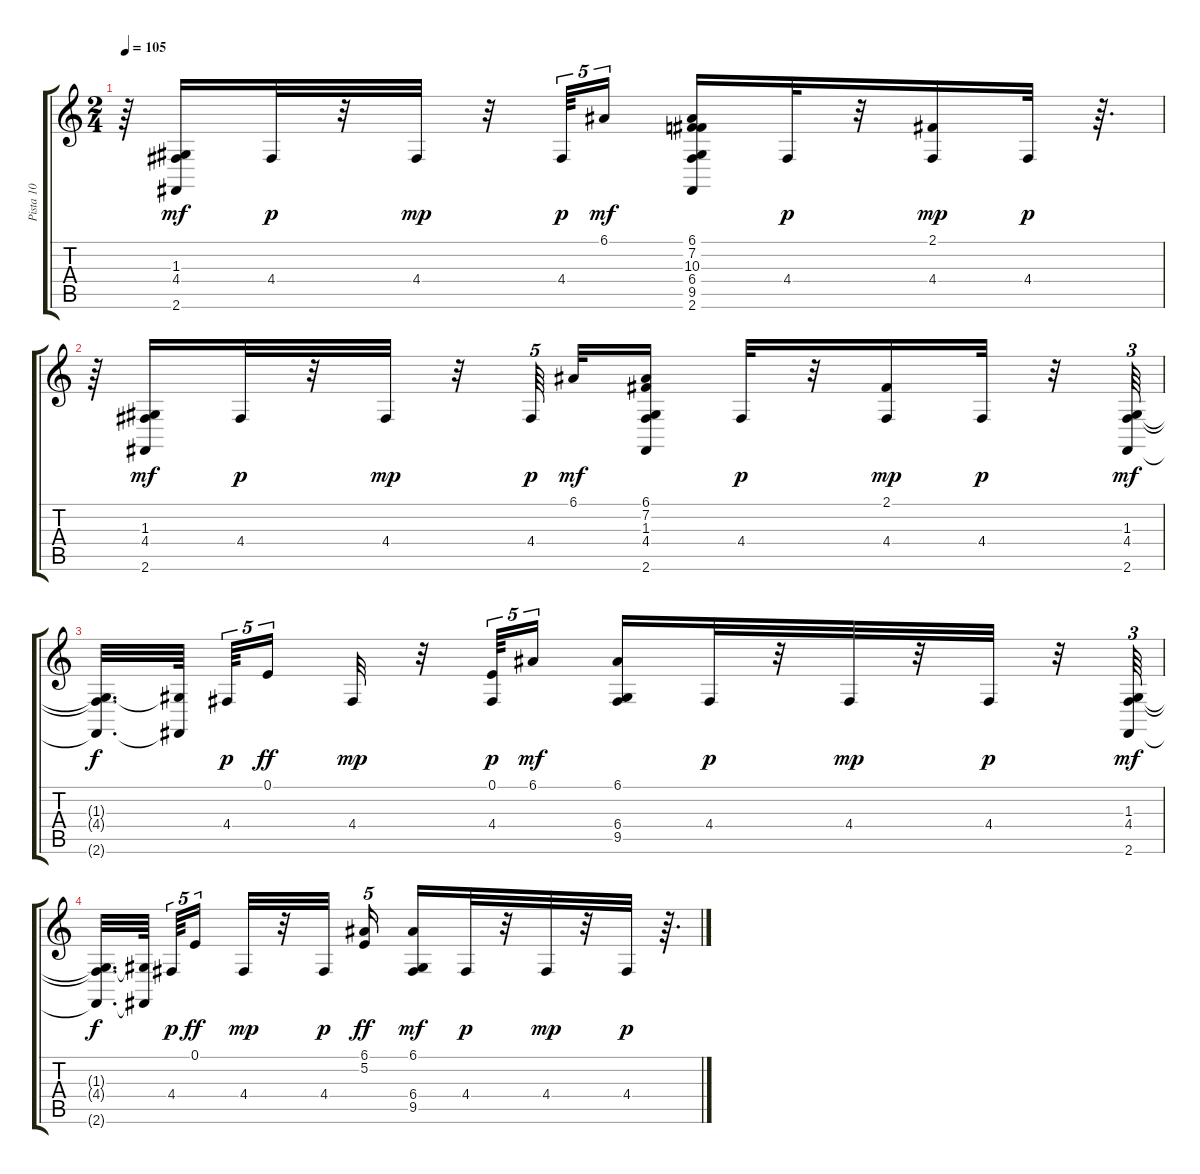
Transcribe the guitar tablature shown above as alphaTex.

\track ("Pista 10" "Pista 10") {instrument drawbarorgan}
\staff {score tabs}
\tuning (E4 B3 G3 D3 A2 E2) {hide}
\ts (2 4)
\tempo 105
\clef g2
\ks c
r.64{dy p} (1.3 4.4 2.6).16{dy mf} 4.4.32{dy p} r.32 4.4.32{dy mp} r.32 4.4.64{tu (5 4) dy p} 6.1.16{tu (5 4) dy mf} (6.1 7.2 10.3 6.4 9.5 2.6).16 4.4.32{dy p} r.32 (2.1 4.4).16{dy mp} 4.4.32{dy p} r.64{d} |
r.64 (1.3 4.4 2.6).16{dy mf} 4.4.32{dy p} r.32 4.4.32{dy mp} r.32 4.4.64{tu (5 4) dy p beam splitsecondary} 6.1.32{dy mf} (6.1 7.2 1.3 4.4 2.6).16 4.4.32{dy p} r.32 (2.1 4.4).16{dy mp} 4.4.32{dy p} r.32 (1.3 4.4 2.6).64{tu (3 2) dy mf} |
(1.3{t} 4.4{t} 2.6{t}).32{d dy f} (1.3{t} 2.6{t}).64{beam splitsecondary} 4.4.64{tu (5 4) dy p} 0.1.16{tu (5 4) dy ff beam splitsecondary} 4.4.32{dy mp} r.32 (0.1 4.4).64{tu (5 4) dy p} 6.1.16{tu (5 4) dy mf} (6.1 6.4 9.5).16 4.4.32{dy p} r.32 4.4.32{dy mp} r.32 4.4.32{dy p} r.32 (1.3 4.4 2.6).64{tu (3 2) dy mf} |
(1.3{t} 4.4{t} 2.6{t}).32{d dy f} (1.3{t} 2.6{t}).64{beam splitsecondary} 4.4.64{tu (5 4) dy p} 0.1.16{tu (5 4) dy ff beam splitsecondary} 4.4.32{dy mp} r.32 4.4.32{dy p} (6.1 5.2).16{tu (5 4) dy ff} (6.1 6.4 9.5).16{dy mf} 4.4.32{dy p} r.32 4.4.32{dy mp} r.32 4.4.32{dy p} r.64{d}
